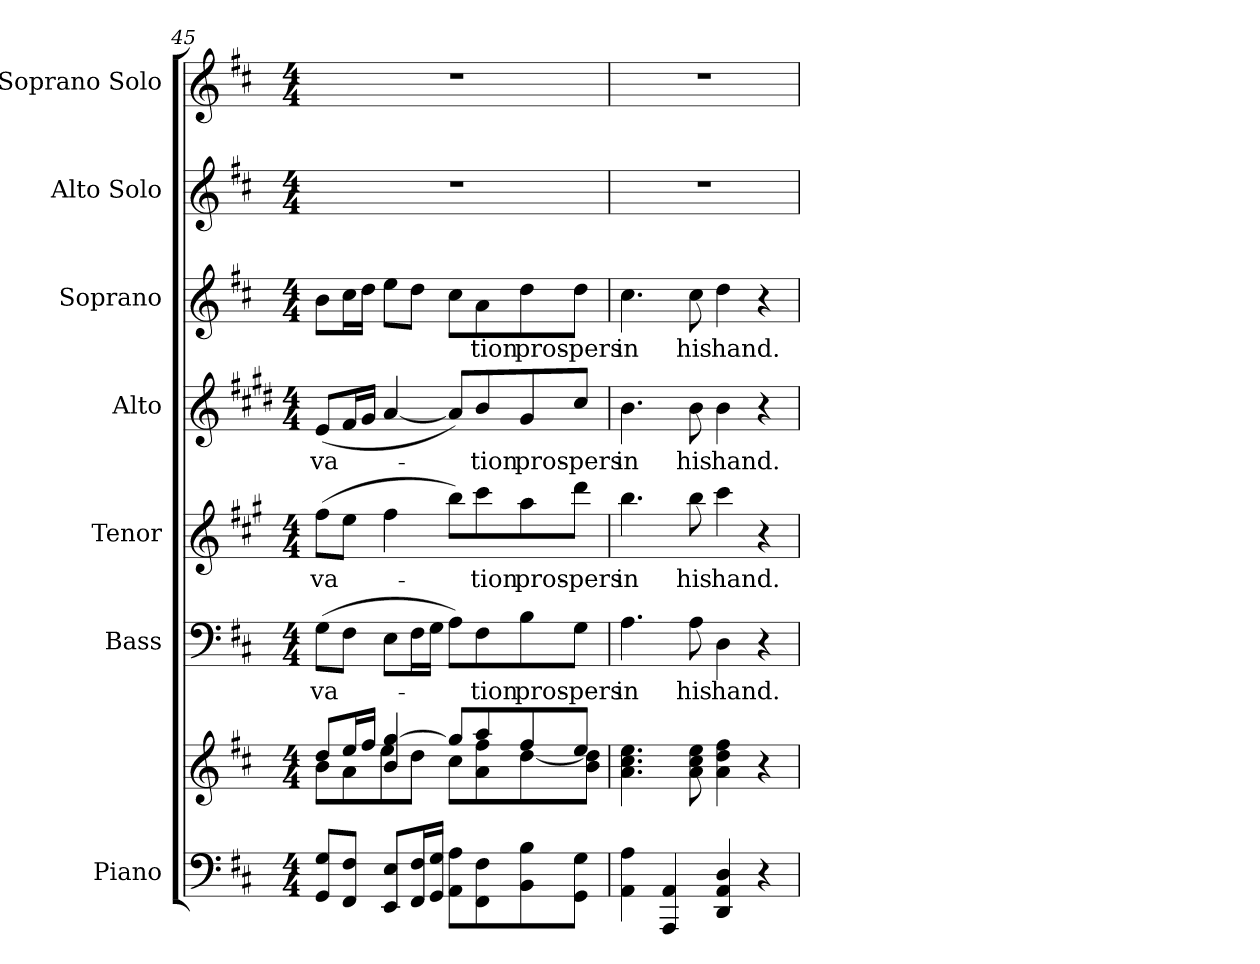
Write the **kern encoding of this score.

**kern	**kern	**kern	**text	**kern	**text	**kern	**text	**kern	**text	**kern	**kern
*part7	*part7	*part6	*part6	*part5	*part5	*part4	*part4	*part3	*part3	*part2	*part1
*staff8	*staff7	*staff6	*staff6	*staff5	*staff5	*staff4	*staff4	*staff3	*staff3	*staff2	*staff1
*I"Piano	*	*I"Bass	*	*I"Tenor	*	*I"Alto	*	*I"Soprano	*	*I"Alto Solo	*I"Soprano Solo
*I'Pno.	*	*I'B.	*	*I'T.	*	*I'A.	*	*I'S.	*	*I'A. Solo	*I'S. Solo
*clefF4	*clefG2	*clefF4	*	*clefG2	*	*clefG2	*	*clefG2	*	*clefG2	*clefG2
*	*	*	*	*ITrd4c7	*	*ITrd1c2	*	*ITrd-7c-12	*	*ITrd12c21	*
*k[f#c#]	*k[f#c#]	*k[f#c#]	*	*k[f#c#]	*	*k[f#c#]	*	*k[f#c#]	*	*k[f#c#]	*k[f#c#]
*D:	*D:	*D:	*	*D:	*	*D:	*	*D:	*	*D:	*D:
*M4/4	*M4/4	*M4/4	*	*M4/4	*	*M4/4	*	*M4/4	*	*M4/4	*M4/4
=45	=45	=45	=45	=45	=45	=45	=45	=45	=45	=45	=45
*	*^	*	*	*	*	*	*	*	*	*	*
!	!	!	!	!LO:LY:b:color=#000000	!	!	!	!	!	!	!	!
!	!	!	!	!	!	!LO:LY:b:color=#000000	!	!	!	!	!	!
!	!	!	!	!	!	!	!	!LO:LY:b:color=#000000	!	!	!	!
8GGi/ 8GiL	8ddi/L	8bi\L	(8Gi\L	-va-	(8bi\L	-va-	(8di/L	-va-	8bbi\L	.	1r	1r
8FF#i/ 8F#iJ	16eei/L	8ai\	8F#i\J	.	8ai\J	.	16ei/L	.	16ccc#i\L	.	.	.
.	16ff#i/JJ	.	.	.	.	.	16f#i/JJ	.	16dddi\JJ	.	.	.
8EEi/ 8EiL	4bi/ [4ggi	8eei\	8Ei\L	.	4bi\	.	[4gi/	.	8eeei\L	.	.	.
16FF#i/ 16F#iL	.	8ddi\J	16F#i\L	.	.	.	.	.	8dddi\J	.	.	.
16GGi/ 16GiJJ	.	.	16Gi\JJ	.	.	.	.	.	.	.	.	.
8AAi\ 8AiL	8ggi/L]	8cc#i\L	8Ai\L)	.	8eei\L)	.	8gi/L])	.	8ccc#i\L	.	.	.
!	!	!	!	!LO:LY:b:color=#000000	!	!	!	!	!	!	!	!
!	!	!	!	!	!	!LO:LY:b:color=#000000	!	!	!	!	!	!
!	!	!	!	!	!	!	!	!LO:LY:b:color=#000000	!	!	!	!
!	!	!	!	!	!	!	!	!	!	!LO:LY:b:color=#000000	!	!
8FF#i\ 8F#i	8aai/	8ai\ 8ff#i	8F#i\	-tion	8ff#i\	-tion	8ai/	-tion	8aai\	-tion	.	.
!	!	!	!	!LO:LY:b:color=#000000	!	!	!	!	!	!	!	!
!	!	!	!	!	!	!LO:LY:b:color=#000000	!	!	!	!	!	!
!	!	!	!	!	!	!	!	!LO:LY:b:color=#000000	!	!	!	!
!	!	!	!	!	!	!	!	!	!	!LO:LY:b:color=#000000	!	!
8BBi\ 8Bi	8ff#i/	[8ddi\	8Bi\	pros-	8ddi\	pros-	8f#i/	pros-	8dddi\	pros-	.	.
!	!	!	!	!LO:LY:b:color=#000000	!	!	!	!	!	!	!	!
!	!	!	!	!	!	!LO:LY:b:color=#000000	!	!	!	!	!	!
!	!	!	!	!	!	!	!	!LO:LY:b:color=#000000	!	!	!	!
!	!	!	!	!	!	!	!	!	!	!LO:LY:b:color=#000000	!	!
8GGi\ 8GiJ	8eei/J	8bi\ 8ddi]J	8Gi\J	-pers	8ggi\J	-pers	8bi/J	-pers	8dddi\J	-pers	.	.
*	*v	*v	*	*	*	*	*	*	*	*	*	*
=46	=46	=46	=46	=46	=46	=46	=46	=46	=46	=46	=46
*	*^	*	*	*	*	*	*	*	*	*	*
!	!	!	!	!LO:LY:b:color=#000000	!	!	!	!	!	!	!	!
*	*v	*v	*	*	*	*	*	*	*	*	*	*
*	*^	*	*	*	*	*	*	*	*	*	*
!	!	!	!	!	!	!LO:LY:b:color=#000000	!	!	!	!	!	!
*	*v	*v	*	*	*	*	*	*	*	*	*	*
*	*^	*	*	*	*	*	*	*	*	*	*
!	!	!	!	!	!	!	!	!LO:LY:b:color=#000000	!	!	!	!
*	*v	*v	*	*	*	*	*	*	*	*	*	*
*	*^	*	*	*	*	*	*	*	*	*	*
!	!	!	!	!	!	!	!	!	!	!LO:LY:b:color=#000000	!	!
*	*v	*v	*	*	*	*	*	*	*	*	*	*
4AAi\ 4Ai	4.ai\ 4.cc#i 4.eei	4.Ai\	in	4.eei\	in	4.ai\	in	4.ccc#i\	in	1r	1r
4AAAi/ 4AAi	.	.	.	.	.	.	.	.	.	.	.
!	!	!	!LO:LY:b:color=#000000	!	!	!	!	!	!	!	!
!	!	!	!	!	!LO:LY:b:color=#000000	!	!	!	!	!	!
!	!	!	!	!	!	!	!LO:LY:b:color=#000000	!	!	!	!
!	!	!	!	!	!	!	!	!	!LO:LY:b:color=#000000	!	!
.	8ai\ 8cc#i 8eei	8Ai\	his	8eei\	his	8ai\	his	8ccc#i\	his	.	.
!	!	!	!LO:LY:b:color=#000000	!	!	!	!	!	!	!	!
!	!	!	!	!	!LO:LY:b:color=#000000	!	!	!	!	!	!
!	!	!	!	!	!	!	!LO:LY:b:color=#000000	!	!	!	!
!	!	!	!	!	!	!	!	!	!LO:LY:b:color=#000000	!	!
4DDi/ 4AAi 4Di	4ai\ 4ddi 4ff#i	4Di\	hand.	4ff#i\	hand.	4ai\	hand.	4dddi\	hand.	.	.
4r	4r	4r	.	4r	.	4r	.	4r	.	.	.
=	=	=	=	=	=	=	=	=	=	=	=
*-	*-	*-	*-	*-	*-	*-	*-	*-	*-	*-	*-
